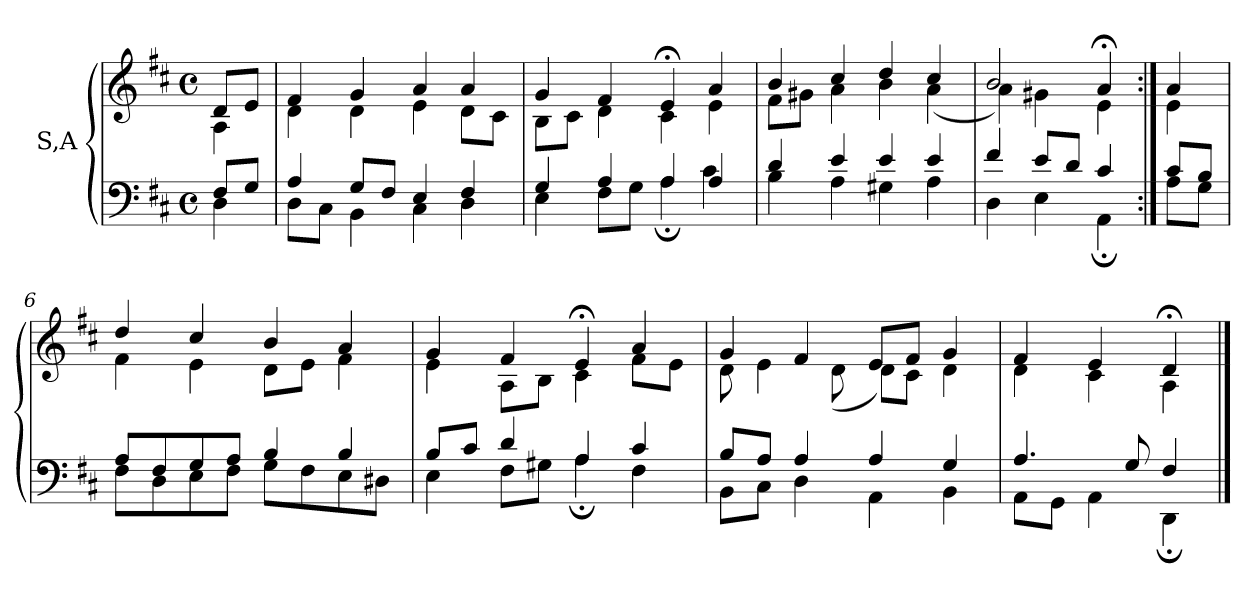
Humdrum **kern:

**kern	**kern
*part1	*part1
*staff2	*staff1
*I"S,A	*
!!LO:LB:g=z
*clefF4	*clefG2
*k[f#c#]	*k[f#c#]
*M4/4	*M4/4
*met(c)	*met(c)
=	=
*^	*^
8F#L	4D	8dL	4A
8GJ	.	8eJ	.
=1	=1	=1	=1
4A	8DL	4f#	4d
.	8C#J	.	.
8GL	4BB	4g	4d
8F#J	.	.	.
4E	4C#	4a	4e
4F#	4D	4a	8dL
.	.	.	8c#J
=2	=2	=2	=2
4G	4E	4g	8BL
.	.	.	8c#J
4A	8F#L	4f#	4d
.	8GJ	.	.
4A	4A;	4e;<	4c#
4A	4c#	4a	4e
=3	=3	=3	=3
4d	4B	4b	8f#L
.	.	.	8g#XJ
4e	4A	4cc#	4a
4e	4G#X	4dd	4b
4e	4A	4cc#	(<4a
=642	=642	=642	=642
4f#	4D	2b	4a)
8eL	4E	.	4g#X
8dJ	.	.	.
4c#	4AA;	4a;<	4e
!!LO:LB:g=z	!!
=643:|!	=643:|!	=643:|!	=643:|!
8c#L	8AL	4a	4e
8BJ	8GJ	.	.
=6	=6	=6	=6
8AL	8F#L	4dd	4f#
8F#	8D	.	.
8G	8E	4cc#	4e
8AJ	8F#J	.	.
4B	8GL	4b	8dL
.	8F#	.	8eJ
4B	8E	4a	4f#
.	8D#XJ	.	.
=7	=7	=7	=7
8BL	4E	4g	4e
8c#J	.	.	.
4d	8F#L	4f#	8AL
.	8G#XJ	.	8BJ
4A	4A;	4e;<	4c#
4c#	4F#	4a	8f#L
.	.	.	8eJ
=8	=8	=8	=8
8BL	8BBL	4g	8d
8AJ	8C#J	.	4e
4A	4D	4f#	.
.	.	.	(<8d
4A	4AA	8eL	8dL)
.	.	8f#J	8c#J
4G	4BB	4g	4d
=9	=9	=9	=9
4.A	8AAL	4f#	4d
.	8GGJ	.	.
.	4AA	4e	4c#
8G	.	.	.
4F#	4DD;	4d;<	4A
*v	*v	*	*
*	*v	*v
==	==
*-	*-
